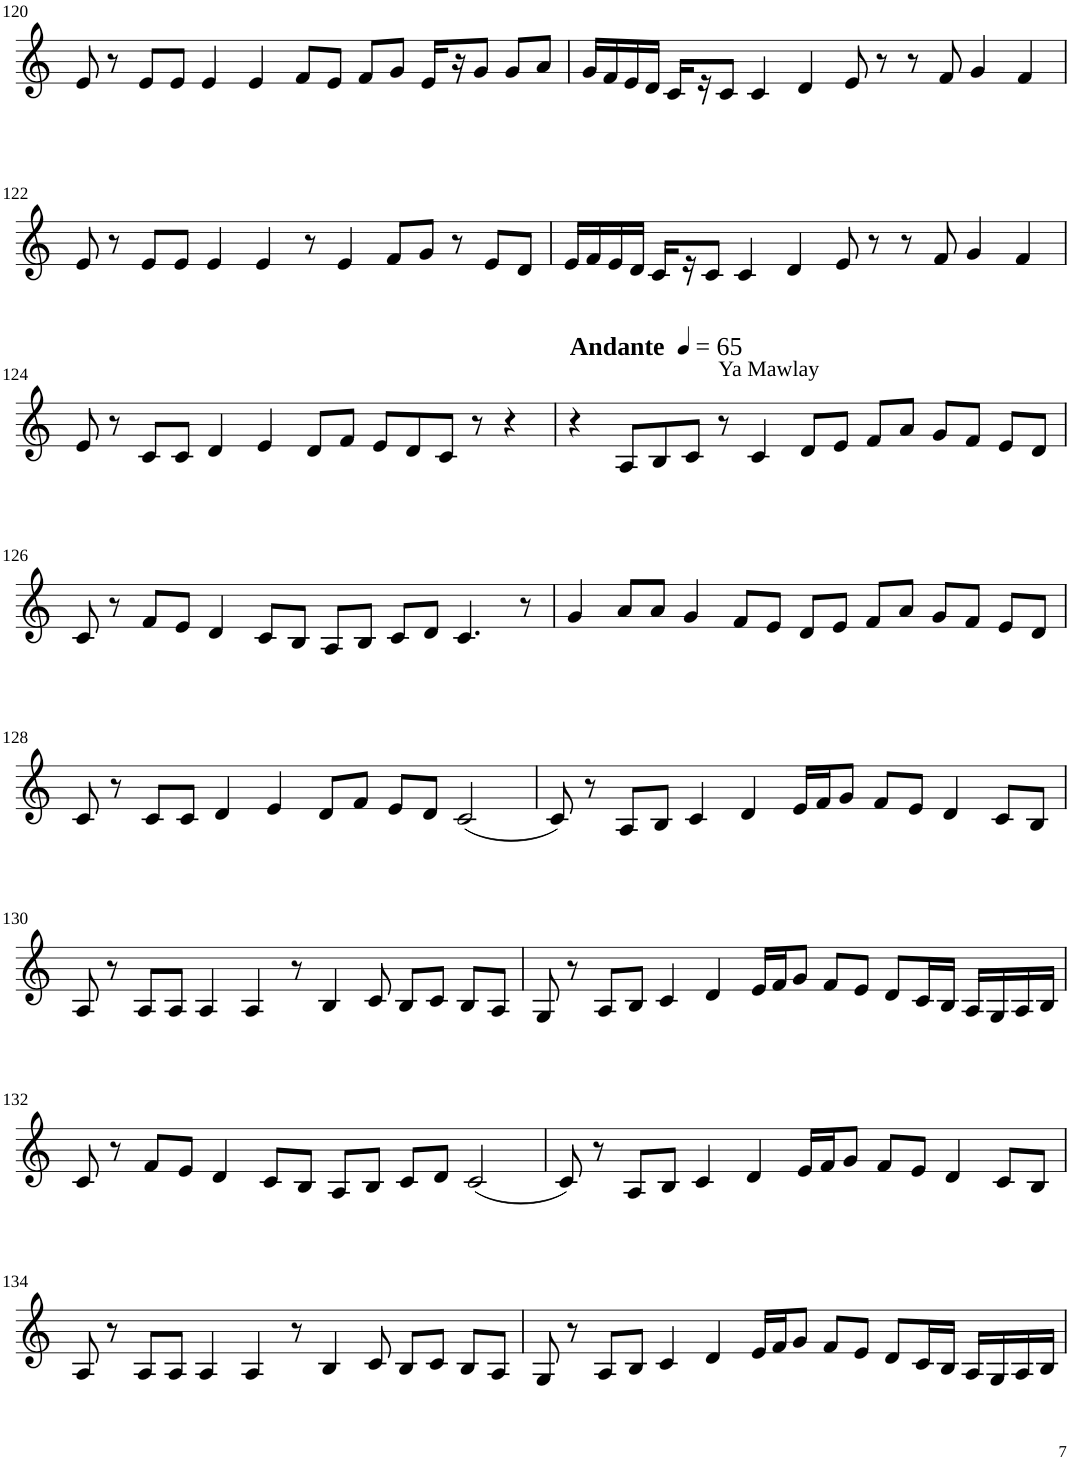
**kern
*part1
*staff1
*I"Violin
!!LO:PB:g=z
*clefG2
*k[]
*M8/4
=120
8e/
8r
8e/L
8e/J
4e/
4e/
8f/L
8e/J
8f/L
8g/J
16e/LL
16r
8g/J
8g/L
8a/J
=121
16g/LL
16f/
16e/
16d/JJ
16c/LL
16r
8c/J
4c/
4d/
8e/
8r
8r
8f/
4g/
4f/
!!LO:LB:g=z
=122
8e/
8r
8e/L
8e/J
4e/
4e/
8r
4e/
8f/L
8g/J
8r
8e/L
8d/J
=123
16e/LL
16f/
16e/
16d/JJ
16c/LL
16r
8c/J
4c/
4d/
8e/
8r
8r
8f/
4g/
4f/
!!LO:LB:g=z
=124
8e/
8r
8c/L
8c/J
4d/
4e/
8d/L
8f/J
8e/L
8d/
8c/J
8r
4r
=125
*MM65
!LO:TX:a:B:t=Andante
4r
8A/L
8B/
8c/J
!LO:TX:a:t=Ya Mawlay
8r
4c/
8d/L
8e/J
8f/L
8a/J
8g/L
8f/J
8e/L
8d/J
!!LO:LB:g=z
=126
8c/
8r
8f/L
8e/J
4d/
8c/L
8B/J
8A/L
8B/J
8c/L
8d/J
4.c/
8r
=127
4g/
8a/L
8a/J
4g/
8f/L
8e/J
8d/L
8e/J
8f/L
8a/J
8g/L
8f/J
8e/L
8d/J
!!LO:LB:g=z
=128
8c/
8r
8c/L
8c/J
4d/
4e/
8d/L
8f/J
8e/L
8d/J
(2c/
=129
8c/)
8r
8A/L
8B/J
4c/
4d/
16e/LL
16f/J
8g/J
8f/L
8e/J
4d/
8c/L
8B/J
!!LO:LB:g=z
=130
8A/
8r
8A/L
8A/J
4A/
4A/
8r
4B/
8c/
8B/L
8c/J
8B/L
8A/J
=131
8G/
8r
8A/L
8B/J
4c/
4d/
16e/LL
16f/J
8g/J
8f/L
8e/J
8d/L
16c/L
16B/JJ
16A/LL
16G/
16A/
16B/JJ
!!LO:LB:g=z
=132
8c/
8r
8f/L
8e/J
4d/
8c/L
8B/J
8A/L
8B/J
8c/L
8d/J
(2c/
=133
8c/)
8r
8A/L
8B/J
4c/
4d/
16e/LL
16f/J
8g/J
8f/L
8e/J
4d/
8c/L
8B/J
!!LO:LB:g=z
=134
8A/
8r
8A/L
8A/J
4A/
4A/
8r
4B/
8c/
8B/L
8c/J
8B/L
8A/J
=135
8G/
8r
8A/L
8B/J
4c/
4d/
16e/LL
16f/J
8g/J
8f/L
8e/J
8d/L
16c/L
16B/JJ
16A/LL
16G/
16A/
16B/JJ
=
*-
